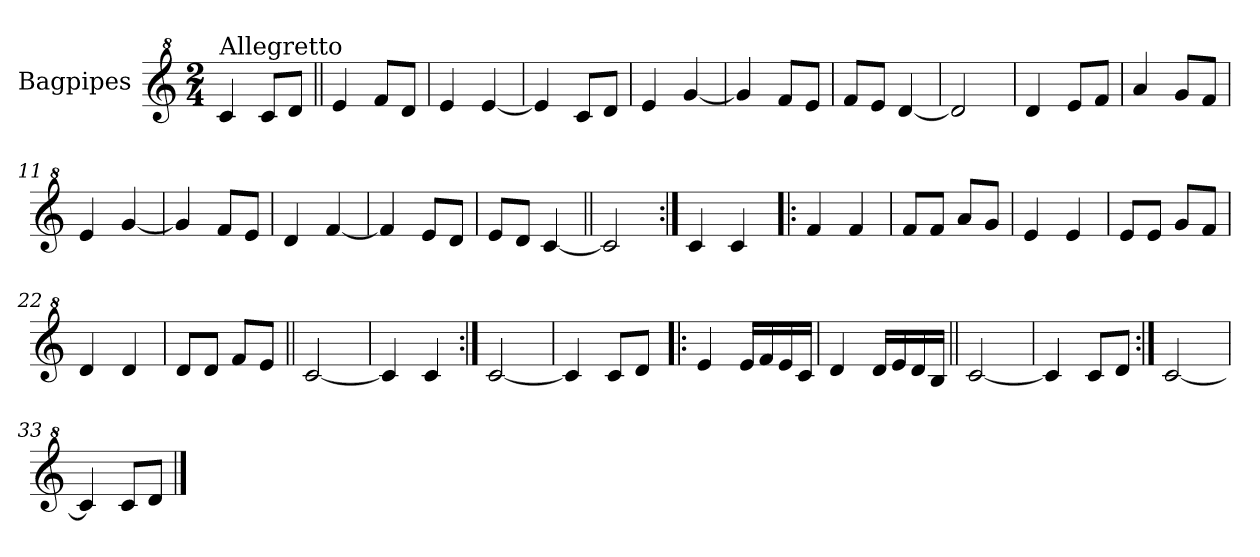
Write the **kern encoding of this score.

**kern
*part1
*staff1
*I"Bagpipes
*I'Bag
*clefG^2
*k[]
*C:
*M2/4
=1
!LO:TX:a:t=Allegretto
4cc/
8cc/L
8dd/J
=2||
4ee/
8ff/L
8dd/J
=3
4ee/
[4ee/
=4
4ee/]
8cc/L
8dd/J
=5
4ee/
[4gg/
=6
4gg/]
8ff/L
8ee/J
=7
8ff/L
8ee/J
[4dd/
=8
2dd/]
=9
4dd/
8ee/L
8ff/J
=10
4aa/
8gg/L
8ff/J
=11
4ee/
[4gg/
=12
4gg/]
8ff/L
8ee/J
=13
4dd/
[4ff/
=14
4ff/]
8ee/L
8dd/J
!!LO:LB:g=z
=15
8ee/L
8dd/J
[4cc/
=16||
2cc/]
=17:|!
4cc/
4cc/
=18!|:
4ff/
4ff/
=19
8ff/L
8ff/J
8aa/L
8gg/J
=20
4ee/
4ee/
=21
8ee/L
8ee/J
8gg/L
8ff/J
=22
4dd/
4dd/
=23
8dd/L
8dd/J
8ff/L
8ee/J
=24||
[2cc/
=25
4cc/]
4cc/
=26:|!
[2cc/
=27
4cc/]
8cc/L
8dd/J
=28!|:
4ee/
16ee/LL
16ff/
16ee/
16cc/JJ
!!LO:LB:g=z
=29
4dd/
16dd/LL
16ee/
16dd/
16b/JJ
=30||
[2cc/
=31
4cc/]
8cc/L
8dd/J
=32:|!
[2cc/
=33
4cc/]
8cc/L
8dd/J
==
*-
